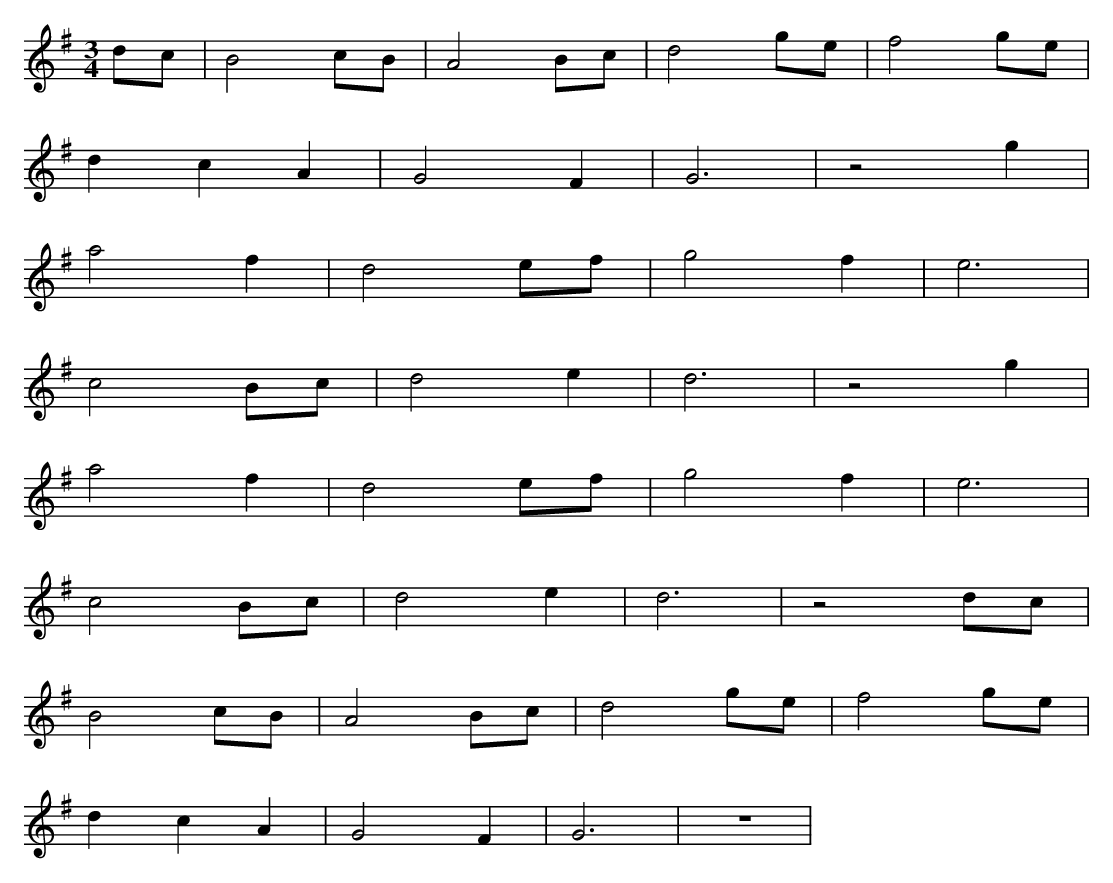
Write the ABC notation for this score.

X:1
M:3/4
K:G
dc|B4cB|A4Bc|d4ge|f4ge|
d2c2A2|G4F2|G6|z4g2|
a4f2|d4ef|g4f2|e6|
c4Bc|d4e2|d6|z4g2|
a4f2|d4ef|g4f2|e6|
c4Bc|d4e2|d6|z4dc|
B4cB|A4Bc|d4ge|f4ge|
d2c2A2|G4F2|G6|z6|
